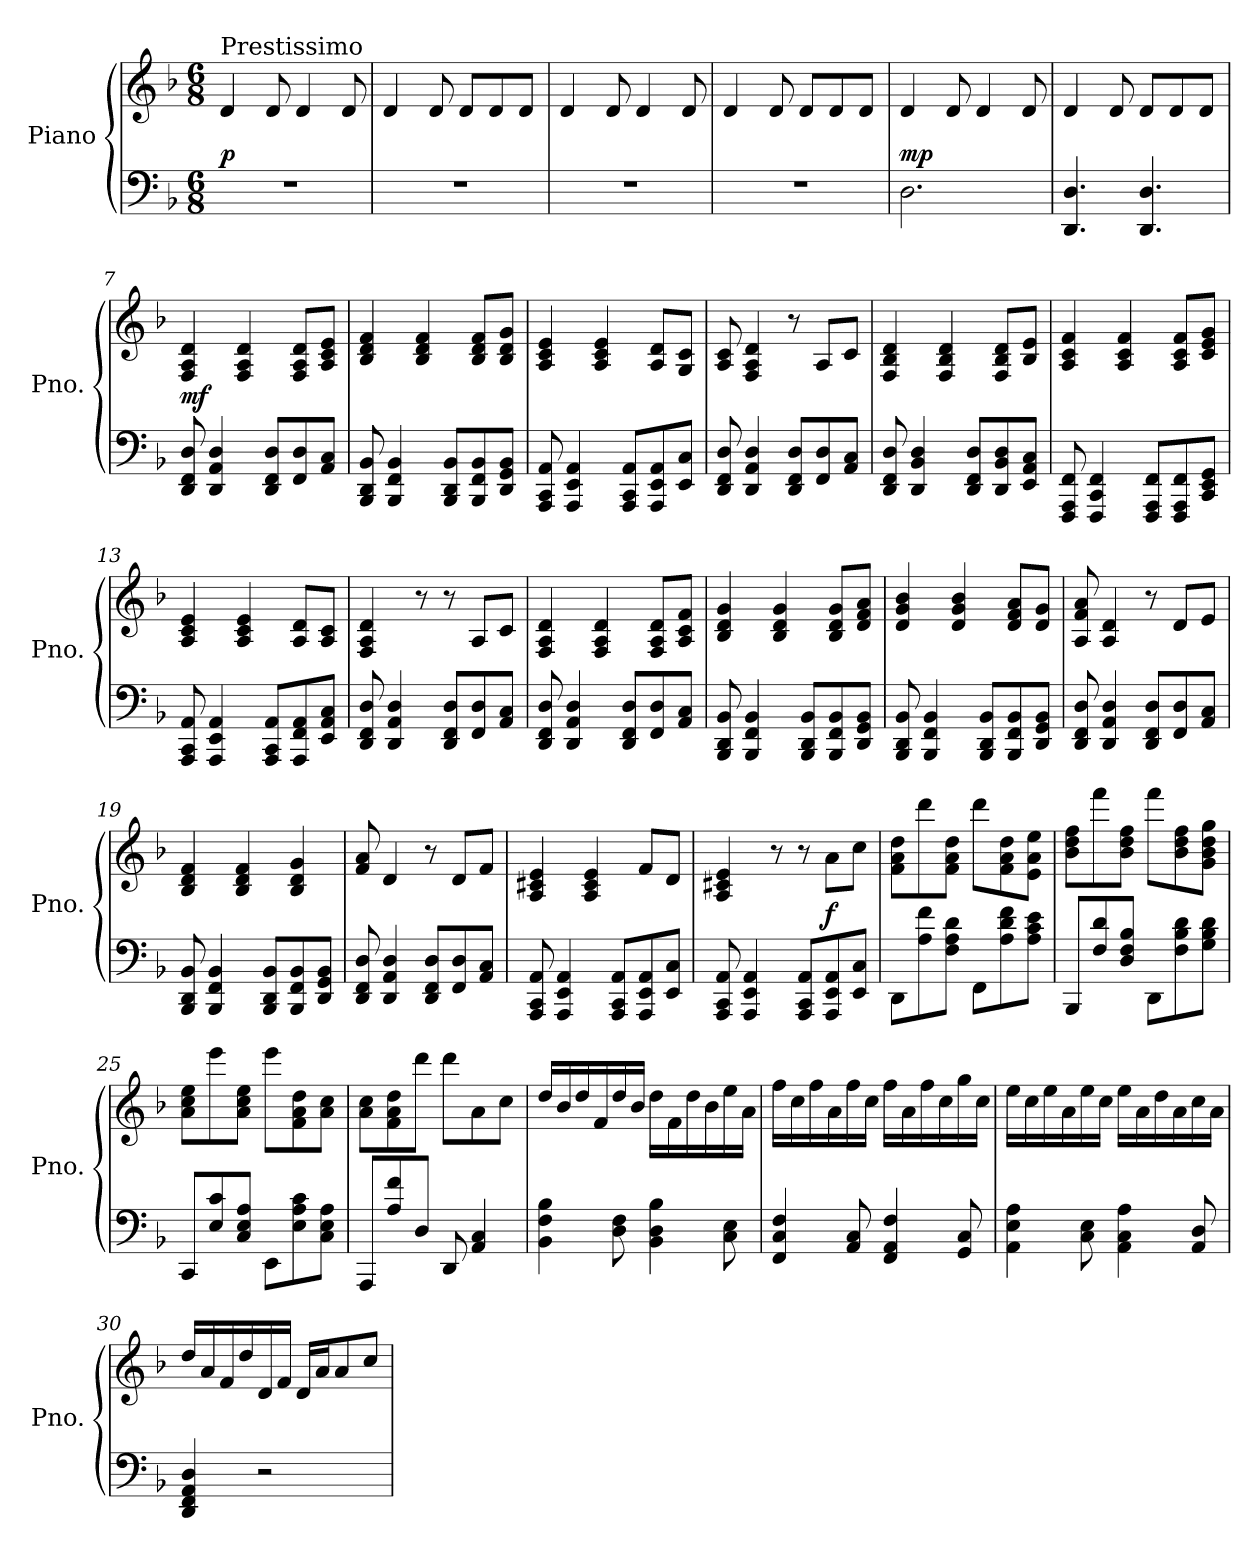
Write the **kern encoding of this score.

**kern	**kern	**dynam
*part1	*part1	*part1
*staff2	*staff1	*staff1/2
*I"Piano	*	*
*I'Pno.	*	*
*clefF4	*clefG2	*
*k[b-]	*k[b-]	*
*M6/8	*M6/8	*
*MM200	*MM200	*
=1	=1	=1
!	!LO:TX:a:t=Prestissimo	!
!	!	!LO:DY:a=2
2.r	4d/	p
.	8d/	.
.	4d/	.
.	8d/	.
=2	=2	=2
2.r	4d/	.
.	8d/	.
.	8d/L	.
.	8d/	.
.	8d/J	.
=3	=3	=3
2.r	4d/	.
.	8d/	.
.	4d/	.
.	8d/	.
=4	=4	=4
2.r	4d/	.
.	8d/	.
.	8d/L	.
.	8d/	.
.	8d/J	.
=5	=5	=5
!	!	!LO:DY:a=2
2.D\	4d/	mp
.	8d/	.
.	4d/	.
.	8d/	.
=6	=6	=6
4.DD/ 4.D/	4d/	.
.	8d/	.
4.DD/ 4.D/	8d/L	.
.	8d/	.
.	8d/J	.
=7	=7	=7
!	!	!LO:DY:a=2
8DD/ 8FF/ 8D/	4F/ 4A/ 4d/	mf
4DD/ 4AA/ 4D/	.	.
.	4F/ 4A/ 4d/	.
8DD/ 8FF/ 8D/L	.	.
8FF/ 8D/	8F/ 8A/ 8d/L	.
8AA/ 8C/J	8A/ 8c/ 8e/J	.
!!LO:LB:g=z
=8	=8	=8
8BBB-/ 8DD/ 8BB-/	4B-/ 4d/ 4f/	.
4BBB-/ 4FF/ 4BB-/	.	.
.	4B-/ 4d/ 4f/	.
8BBB-/ 8DD/ 8BB-/L	.	.
8BBB-/ 8FF/ 8BB-/	8B-/ 8d/ 8f/L	.
8DD/ 8GG/ 8BB-/J	8B-/ 8d/ 8g/J	.
=9	=9	=9
8AAA/ 8CC/ 8AA/	4A/ 4c/ 4e/	.
4AAA/ 4EE/ 4AA/	.	.
.	4A/ 4c/ 4e/	.
8AAA/ 8CC/ 8AA/L	.	.
8AAA/ 8EE/ 8AA/	8A/ 8d/L	.
8EE/ 8C/J	8G/ 8c/J	.
=10	=10	=10
8DD/ 8FF/ 8D/	8A/ 8c/	.
4DD/ 4AA/ 4D/	4F/ 4A/ 4d/	.
8DD/ 8FF/ 8D/L	8r	.
8FF/ 8D/	8A/L	.
8AA/ 8C/J	8c/J	.
=11	=11	=11
8DD/ 8FF/ 8D/	4F/ 4B-/ 4d/	.
4DD/ 4BB-/ 4D/	.	.
.	4F/ 4B-/ 4d/	.
8DD/ 8FF/ 8D/L	.	.
8DD/ 8BB-/ 8D/	8F/ 8B-/ 8d/L	.
8EE/ 8AA/ 8C/J	8B-/ 8e/J	.
=12	=12	=12
8FFF/ 8AAA/ 8FF/	4A/ 4c/ 4f/	.
4FFF/ 4CC/ 4FF/	.	.
.	4A/ 4c/ 4f/	.
8FFF/ 8AAA/ 8FF/L	.	.
8FFF/ 8AAA/ 8FF/	8A/ 8c/ 8f/L	.
8CC/ 8EE/ 8GG/J	8c/ 8e/ 8g/J	.
=13	=13	=13
8AAA/ 8CC/ 8AA/	4A/ 4c/ 4e/	.
4AAA/ 4EE/ 4AA/	.	.
.	4A/ 4c/ 4e/	.
8AAA/ 8CC/ 8AA/L	.	.
8AAA/ 8FF/ 8AA/	8A/ 8d/L	.
8EE/ 8AA/ 8C/J	8A/ 8c/J	.
!!LO:LB:g=z
=14	=14	=14
8DD/ 8FF/ 8D/	4F/ 4A/ 4d/	.
4DD/ 4AA/ 4D/	.	.
.	8r	.
8DD/ 8FF/ 8D/L	8r	.
8FF/ 8D/	8A/L	.
8AA/ 8C/J	8c/J	.
=15	=15	=15
8DD/ 8FF/ 8D/	4F/ 4A/ 4d/	.
4DD/ 4AA/ 4D/	.	.
.	4F/ 4A/ 4d/	.
8DD/ 8FF/ 8D/L	.	.
8FF/ 8D/	8F/ 8A/ 8d/L	.
8AA/ 8C/J	8A/ 8c/ 8f/J	.
=16	=16	=16
8BBB-/ 8DD/ 8BB-/	4B-/ 4d/ 4g/	.
4BBB-/ 4FF/ 4BB-/	.	.
.	4B-/ 4d/ 4g/	.
8BBB-/ 8DD/ 8BB-/L	.	.
8BBB-/ 8FF/ 8BB-/	8B-/ 8d/ 8g/L	.
8DD/ 8GG/ 8BB-/J	8d/ 8f/ 8a/J	.
=17	=17	=17
8BBB-/ 8DD/ 8BB-/	4d/ 4g/ 4b-/	.
4BBB-/ 4FF/ 4BB-/	.	.
.	4d/ 4g/ 4b-/	.
8BBB-/ 8DD/ 8BB-/L	.	.
8BBB-/ 8FF/ 8BB-/	8d/ 8f/ 8a/L	.
8DD/ 8GG/ 8BB-/J	8d/ 8g/J	.
=18	=18	=18
8DD/ 8FF/ 8D/	8A/ 8f/ 8a/	.
4DD/ 4AA/ 4D/	4A/ 4d/	.
8DD/ 8FF/ 8D/L	8r	.
8FF/ 8D/	8d/L	.
8AA/ 8C/J	8e/J	.
=19	=19	=19
8BBB-/ 8DD/ 8BB-/	4B-/ 4d/ 4f/	.
4BBB-/ 4FF/ 4BB-/	.	.
.	4B-/ 4d/ 4f/	.
8BBB-/ 8DD/ 8BB-/L	.	.
8BBB-/ 8FF/ 8BB-/	4B-/ 4d/ 4g/	.
8DD/ 8GG/ 8BB-/J	.	.
!!LO:LB:g=z
=20	=20	=20
8DD/ 8FF/ 8D/	8f/ 8a/	.
4DD/ 4AA/ 4D/	4d/	.
8DD/ 8FF/ 8D/L	8r	.
8FF/ 8D/	8d/L	.
8AA/ 8C/J	8f/J	.
=21	=21	=21
8AAA/ 8CC/ 8AA/	4A/ 4c#X/ 4e/	.
4AAA/ 4EE/ 4AA/	.	.
.	4A/ 4c#/ 4e/	.
8AAA/ 8CC/ 8AA/L	.	.
8AAA/ 8EE/ 8AA/	8f/L	.
8EE/ 8C/J	8d/J	.
=22	=22	=22
8AAA/ 8CC/ 8AA/	4A/ 4c#X/ 4e/	.
4AAA/ 4EE/ 4AA/	.	.
.	8r	.
8AAA/ 8CC/ 8AA/L	8r	.
!	!	!LO:DY:a=2
8AAA/ 8EE/ 8AA/	8a\L	f
8EE/ 8C/J	8cc\J	.
=23	=23	=23
8DD\L	8f\ 8a\ 8dd\L	.
8A\ 8f\	8ddd\	.
8F\ 8A\ 8d\J	8f\ 8a\ 8dd\J	.
8FF\L	8ddd\L	.
8A\ 8d\ 8f\	8f\ 8a\ 8dd\	.
8A\ 8c\ 8e\J	8e\ 8a\ 8ee\J	.
=24	=24	=24
8BBB-/L	8b-\ 8dd\ 8ff\L	.
8F/ 8d/	8fff\	.
8D/ 8F/ 8B-/J	8b-\ 8dd\ 8ff\J	.
8DD\L	8fff\L	.
8F\ 8B-\ 8d\	8b-\ 8dd\ 8ff\	.
8G\ 8B-\ 8d\J	8g\ 8b-\ 8dd\ 8gg\J	.
=25	=25	=25
8CC/L	8a\ 8cc\ 8ee\L	.
8E/ 8c/	8eee\	.
8C/ 8E/ 8A/J	8a\ 8cc\ 8ee\J	.
8EE\L	8eee\L	.
8E\ 8A\ 8c\	8f\ 8a\ 8dd\	.
8C\ 8E\ 8A\J	8a\ 8cc\J	.
!!LO:LB:g=z
=26	=26	=26
8AAA/L	8a\ 8cc\L	.
8A/ 8f/	8f\ 8a\ 8dd\	.
8D/J	8ddd\J	.
8DD/	8ddd\L	.
4AA/ 4C/	8a\	.
.	8cc\J	.
=27	=27	=27
4BB-\ 4F\ 4B-\	16dd/LL	.
.	16b-/	.
.	16dd/	.
.	16f/	.
8D\ 8F\	16dd/	.
.	16b-/JJ	.
4BB-\ 4D\ 4B-\	16dd\LL	.
.	16f\	.
.	16dd\	.
.	16b-\	.
8C\ 8E\	16ee\	.
.	16a\JJ	.
=28	=28	=28
4FF/ 4C/ 4F/	16ff\LL	.
.	16cc\	.
.	16ff\	.
.	16a\	.
8AA/ 8C/	16ff\	.
.	16cc\JJ	.
4FF/ 4AA/ 4F/	16ff\LL	.
.	16a\	.
.	16ff\	.
.	16cc\	.
8GG/ 8C/	16gg\	.
.	16cc\JJ	.
=29	=29	=29
4AA\ 4E\ 4A\	16ee\LL	.
.	16cc\	.
.	16ee\	.
.	16a\	.
8C\ 8E\	16ee\	.
.	16cc\JJ	.
4AA\ 4C\ 4A\	16ee\LL	.
.	16a\	.
.	16dd\	.
.	16a\	.
8AA/ 8D/	16cc\	.
.	16a\JJ	.
!!LO:PB:g=z
=30	=30	=30
4DD/ 4FF/ 4AA/ 4D/	16dd/LL	.
.	16a/	.
.	16f/	.
.	16dd/	.
2r	16d/	.
.	16f/JJ	.
.	16d/LL	.
.	16a/J	.
.	8a/	.
.	8cc/J	.
=	=	=
*-	*-	*-
